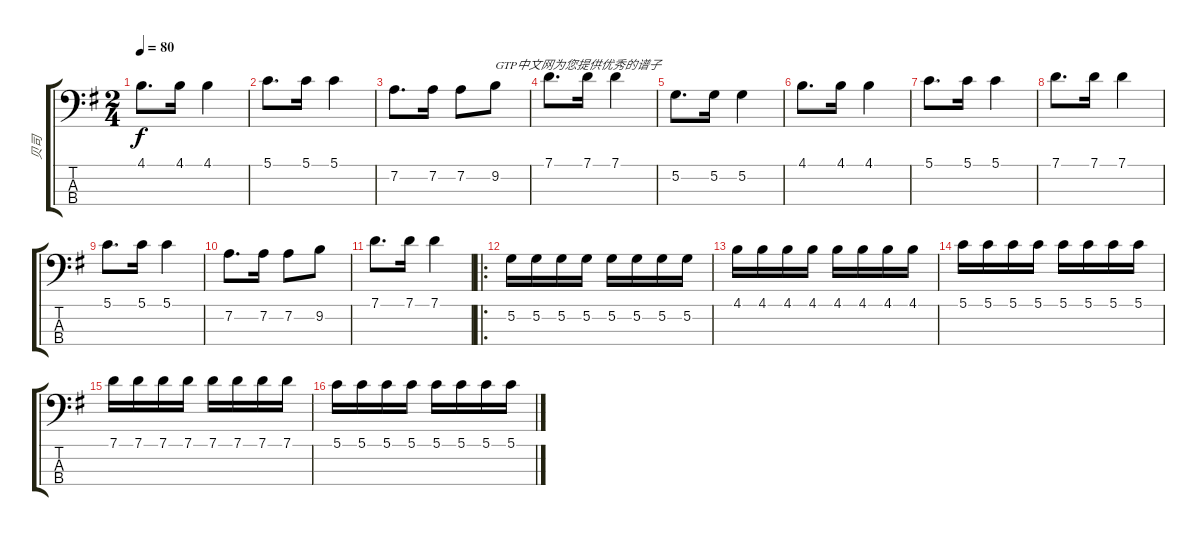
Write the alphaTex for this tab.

\track ("贝司" "贝司") {instrument electricbassfinger}
\staff {score tabs}
\tuning (G2 D2 A1 E1) {hide}
\ts (2 4)
\tempo 80
\clef f4
\ks g
4.1.8{d dy f} 4.1.16 4.1.4 |
5.1.8{d} 5.1.16 5.1.4 |
7.2.8{d} 7.2.16 7.2.8 9.2.8{txt "GTP中文网为您提供优秀的谱子"} |
7.1.8{d} 7.1.16 7.1.4 |
5.2.8{d} 5.2.16 5.2.4 |
4.1.8{d} 4.1.16 4.1.4 |
5.1.8{d} 5.1.16 5.1.4 |
7.1.8{d} 7.1.16 7.1.4 |
5.1.8{d} 5.1.16 5.1.4 |
7.2.8{d} 7.2.16 7.2.8 9.2.8 |
7.1.8{d} 7.1.16 7.1.4 |
\ro
5.2.16 5.2.16 5.2.16 5.2.16 5.2.16 5.2.16 5.2.16 5.2.16 |
4.1.16 4.1.16 4.1.16 4.1.16 4.1.16 4.1.16 4.1.16 4.1.16 |
5.1.16 5.1.16 5.1.16 5.1.16 5.1.16 5.1.16 5.1.16 5.1.16 |
7.1.16 7.1.16 7.1.16 7.1.16 7.1.16 7.1.16 7.1.16 7.1.16 |
5.1.16 5.1.16 5.1.16 5.1.16 5.1.16 5.1.16 5.1.16 5.1.16
